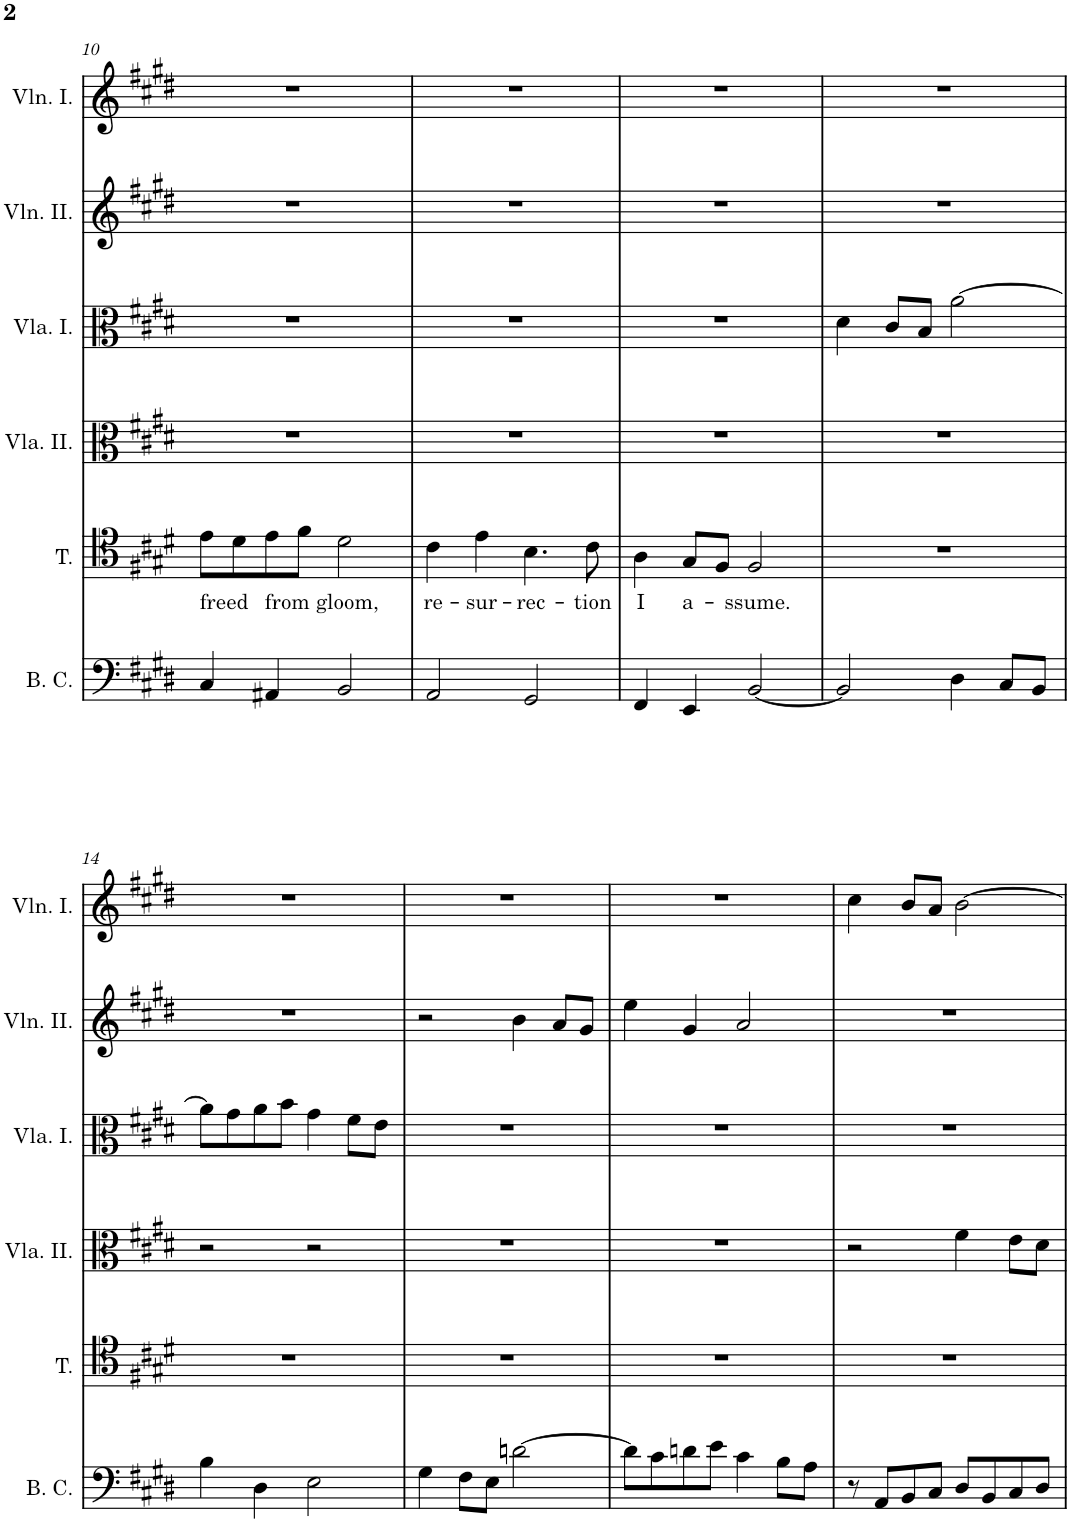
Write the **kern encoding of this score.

**kern	**kern	**text	**kern	**kern	**kern	**kern
*part6	*part5	*part5	*part4	*part3	*part2	*part1
*staff6	*staff5	*staff5	*staff4	*staff3	*staff2	*staff1
*I"Basso Continuo.	*I"Tenor.	*	*I"Viola II.	*I"Viola I.	*I"Violino II.	*I"Violino I.
*I'B. C.	*I'T.	*	*I'Vla. II.	*I'Vla. I.	*I'Vln. II.	*I'Vln. I.
!!LO:PB:g=z
*clefF4	*clefC4	*	*clefC3	*clefC3	*clefG2	*clefG2
*k[f#c#g#d#]	*k[f#c#g#d#]	*	*k[f#c#g#d#]	*k[f#c#g#d#]	*k[f#c#g#d#]	*k[f#c#g#d#]
*M4/4	*M4/4	*	*M4/4	*M4/4	*M4/4	*M4/4
=10	=10	=10	=10	=10	=10	=10
!	!	!LO:LY:b	!	!	!	!
4C#/	8e\L	freed	1r	1r	1r	1r
.	8d#\	.	.	.	.	.
!	!	!LO:LY:b	!	!	!	!
4AA#X/	8e\	from	.	.	.	.
.	8f#\J	.	.	.	.	.
!	!	!LO:LY:b	!	!	!	!
2BB/	2d#\	gloom,	.	.	.	.
=11	=11	=11	=11	=11	=11	=11
!	!	!LO:LY:b	!	!	!	!
2AA/	4c#\	re-	1r	1r	1r	1r
!	!	!LO:LY:b	!	!	!	!
.	4e\	-sur-	.	.	.	.
!	!	!LO:LY:b	!	!	!	!
2GG#/	4.B\	-rec-	.	.	.	.
!	!	!LO:LY:b	!	!	!	!
.	8c#\	-tion	.	.	.	.
=12	=12	=12	=12	=12	=12	=12
!	!	!LO:LY:b	!	!	!	!
4FF#/	4A\	I	1r	1r	1r	1r
!	!	!LO:LY:b	!	!	!	!
4EE/	8G#/L	a-	.	.	.	.
.	8F#/J	.	.	.	.	.
!	!	!LO:LY:b	!	!	!	!
[2BB/	2F#/	-ssume.	.	.	.	.
=13	=13	=13	=13	=13	=13	=13
2BB/]	1r	.	1r	4d#\	1r	1r
.	.	.	.	8c#/L	.	.
.	.	.	.	8B/J	.	.
4D#\	.	.	.	[2a\	.	.
8C#/L	.	.	.	.	.	.
8BB/J	.	.	.	.	.	.
!!LO:LB:g=z
=14	=14	=14	=14	=14	=14	=14
4B\	1r	.	2r	8a\L]	1r	1r
.	.	.	.	8g#\	.	.
4D#\	.	.	.	8a\	.	.
.	.	.	.	8b\J	.	.
2E\	.	.	2r	4g#\	.	.
.	.	.	.	8f#\L	.	.
.	.	.	.	8e\J	.	.
=15	=15	=15	=15	=15	=15	=15
4G#\	1r	.	1r	1r	2r	1r
8F#\L	.	.	.	.	.	.
8E\J	.	.	.	.	.	.
[2dn\	.	.	.	.	4b\	.
.	.	.	.	.	8a/L	.
.	.	.	.	.	8g#/J	.
=16	=16	=16	=16	=16	=16	=16
8d\L]	1r	.	1r	1r	4ee\	1r
8c#\	.	.	.	.	.	.
8dn\	.	.	.	.	4g#/	.
8e\J	.	.	.	.	.	.
4c#\	.	.	.	.	2a/	.
8B\L	.	.	.	.	.	.
8A\J	.	.	.	.	.	.
=17	=17	=17	=17	=17	=17	=17
8r	1r	.	2r	1r	1r	4cc#\
8AA/L	.	.	.	.	.	.
8BB/	.	.	.	.	.	8b/L
8C#/J	.	.	.	.	.	8a/J
8D#/L	.	.	4f#\	.	.	[2b\
8BB/	.	.	.	.	.	.
8C#/	.	.	8e\L	.	.	.
8D#/J	.	.	8d#\J	.	.	.
=	=	=	=	=	=	=
*-	*-	*-	*-	*-	*-	*-
